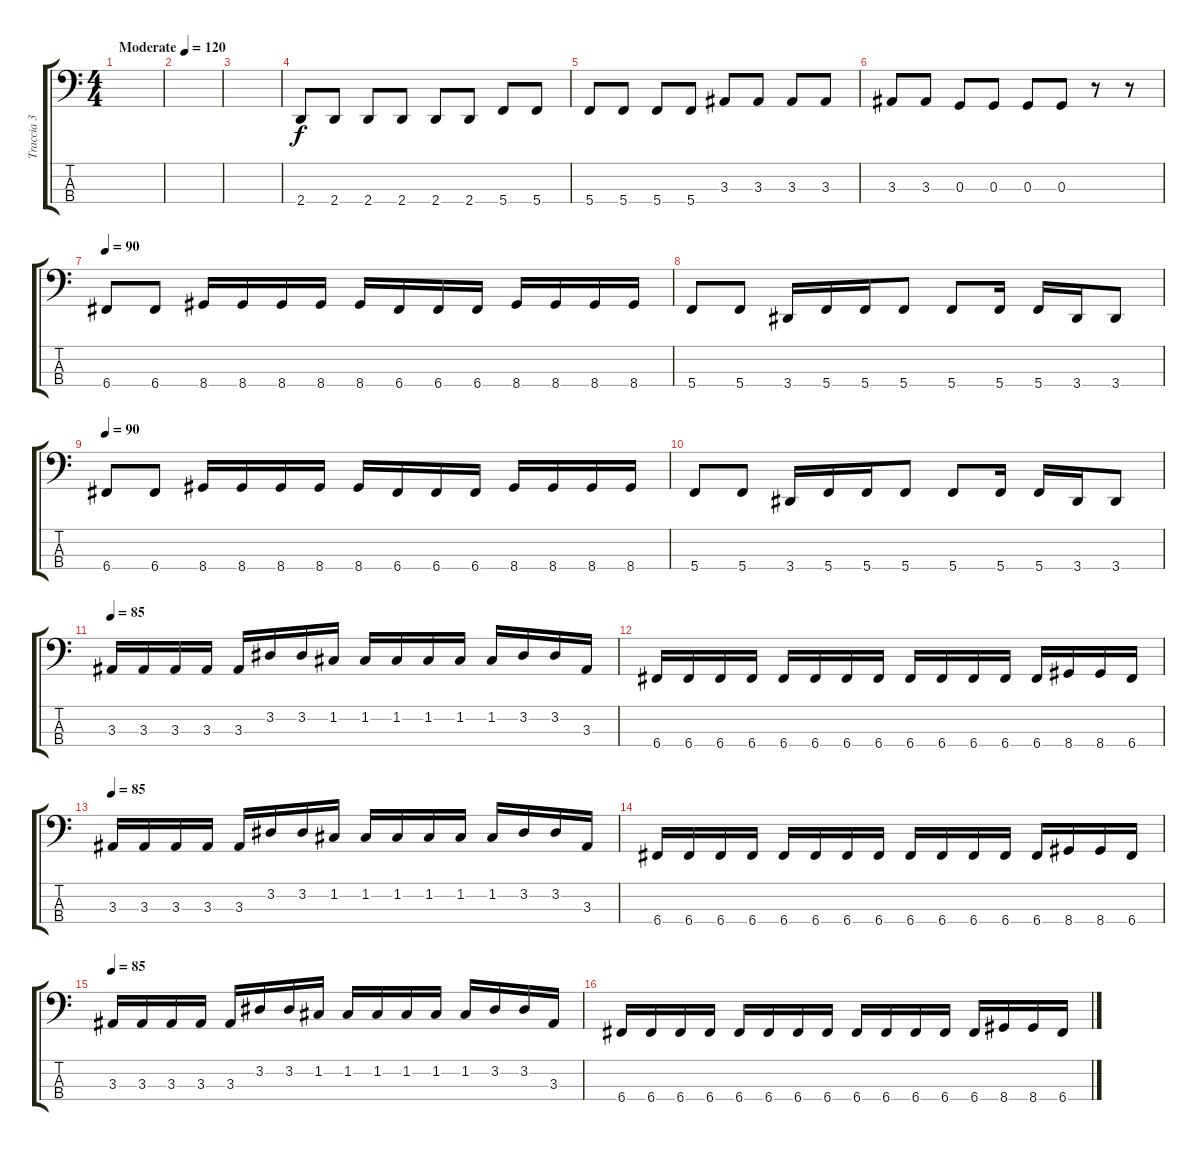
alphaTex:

\track ("Traccia 3" "Traccia 3") {instrument electricbasspick}
\staff {score tabs}
\tuning (F2 C2 G1 C1) {hide}
\ts (4 4)
\tempo (120 "Moderate")
\clef f4
\ks c
|
|
|
2.4.8 2.4.8 2.4.8 2.4.8 2.4.8 2.4.8 5.4.8 5.4.8 |
5.4.8 5.4.8 5.4.8 5.4.8 3.3.8 3.3.8 3.3.8 3.3.8 |
3.3.8 3.3.8 0.3.8 0.3.8 0.3.8 0.3.8 r.8 r.8 |
\tempo 90
6.4.8 6.4.8 8.4.16 8.4.16 8.4.16 8.4.16 8.4.16 6.4.16 6.4.16 6.4.16 8.4.16 8.4.16 8.4.16 8.4.16 |
5.4.8 5.4.8 3.4.16 5.4.16 5.4.16 5.4.8 5.4.8 5.4.16 5.4.16 3.4.16 3.4.8 |
\tempo 90
6.4.8 6.4.8 8.4.16 8.4.16 8.4.16 8.4.16 8.4.16 6.4.16 6.4.16 6.4.16 8.4.16 8.4.16 8.4.16 8.4.16 |
5.4.8 5.4.8 3.4.16 5.4.16 5.4.16 5.4.8 5.4.8 5.4.16 5.4.16 3.4.16 3.4.8 |
\tempo 85
3.3.16 3.3.16 3.3.16 3.3.16 3.3.16 3.2.16 3.2.16 1.2.16 1.2.16 1.2.16 1.2.16 1.2.16 1.2.16 3.2.16 3.2.16 3.3.16 |
6.4.16 6.4.16 6.4.16 6.4.16 6.4.16 6.4.16 6.4.16 6.4.16 6.4.16 6.4.16 6.4.16 6.4.16 6.4.16 8.4.16 8.4.16 6.4.16 |
\tempo 85
3.3.16 3.3.16 3.3.16 3.3.16 3.3.16 3.2.16 3.2.16 1.2.16 1.2.16 1.2.16 1.2.16 1.2.16 1.2.16 3.2.16 3.2.16 3.3.16 |
6.4.16 6.4.16 6.4.16 6.4.16 6.4.16 6.4.16 6.4.16 6.4.16 6.4.16 6.4.16 6.4.16 6.4.16 6.4.16 8.4.16 8.4.16 6.4.16 |
\tempo 85
3.3.16 3.3.16 3.3.16 3.3.16 3.3.16 3.2.16 3.2.16 1.2.16 1.2.16 1.2.16 1.2.16 1.2.16 1.2.16 3.2.16 3.2.16 3.3.16 |
6.4.16 6.4.16 6.4.16 6.4.16 6.4.16 6.4.16 6.4.16 6.4.16 6.4.16 6.4.16 6.4.16 6.4.16 6.4.16 8.4.16 8.4.16 6.4.16
